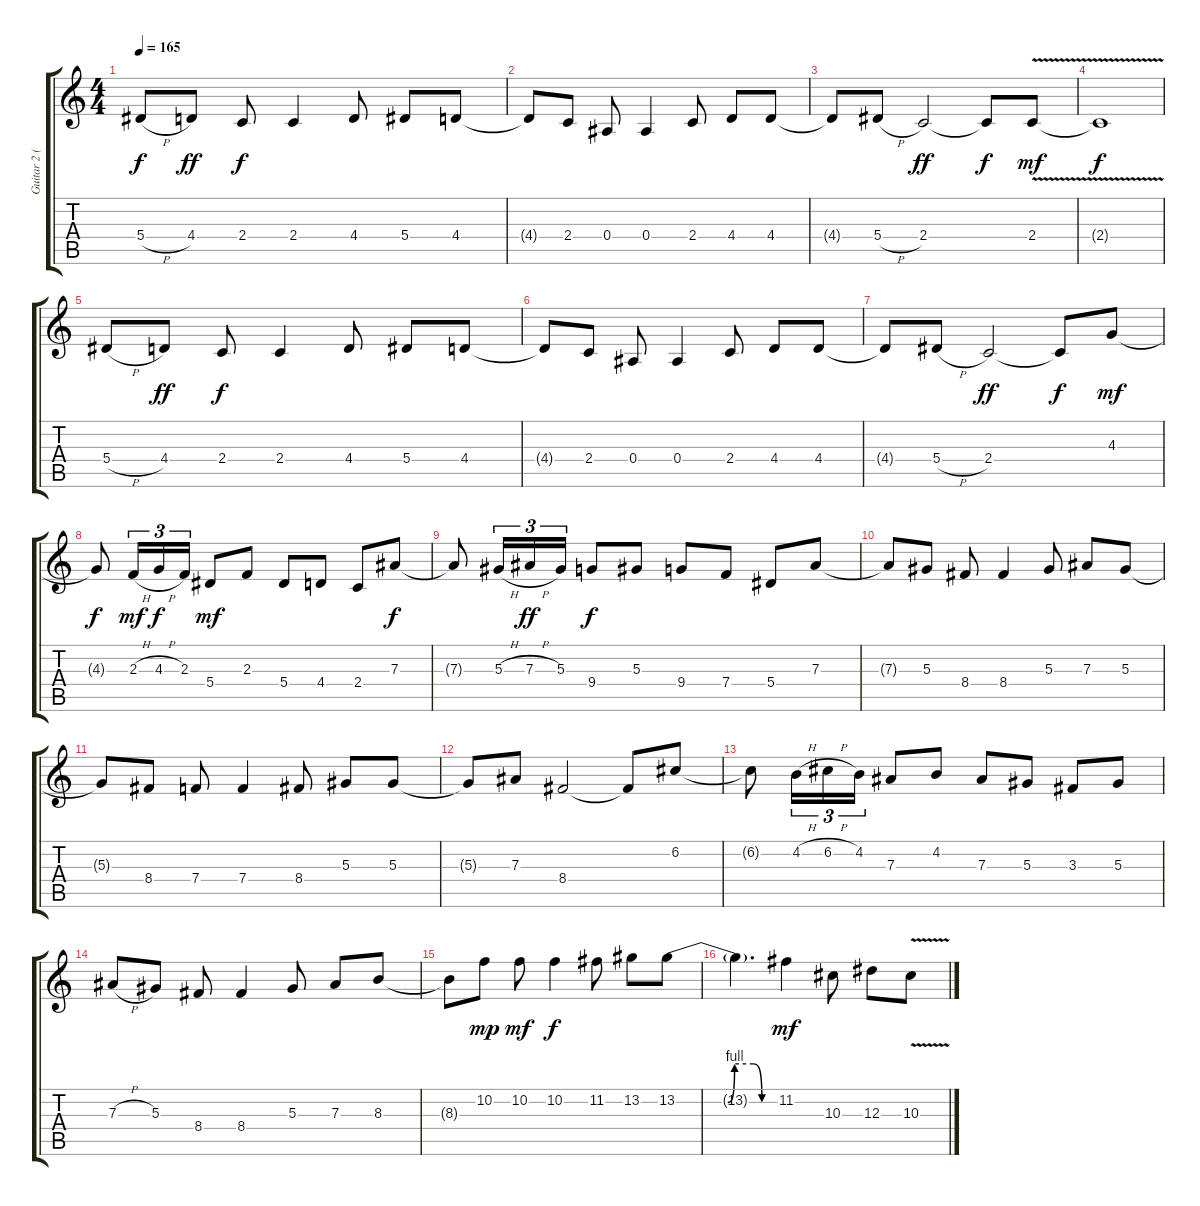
\track ("Guitar 2 (Lead)" "Guitar 2 (") {instrument distortionguitar}
\staff {score tabs}
\tuning (C4 G3 Eb3 Bb2 F2 C2) {hide}
\ts (4 4)
\tempo 165
\clef g2
\ks c
5.4{h}.8{dy f balance 14} 4.4.8{dy ff} 2.4.8{dy f} 2.4.4 4.4.8 5.4.8 4.4.8 |
4.4{t}.8 2.4.8 0.4.8 0.4.4 2.4.8 4.4.8 4.4.8 |
4.4{t}.8 5.4{h}.8 2.4.2{dy ff} 2.4{t}.8{dy f} 2.4{v}.8{dy mf} |
2.4{t}.1{dy f} |
5.4{h}.8 4.4.8{dy ff} 2.4.8{dy f} 2.4.4 4.4.8 5.4.8 4.4.8 |
4.4{t}.8 2.4.8 0.4.8 0.4.4 2.4.8 4.4.8 4.4.8 |
4.4{t}.8 5.4{h}.8 2.4.2{dy ff} 2.4{t}.8{dy f} 4.3.8{dy mf balance 2} |
4.3{t}.8{dy f} 2.3{h}.16{tu (3 2) dy mf} 4.3{h}.16{tu (3 2) dy f} 2.3.16{tu (3 2)} 5.4.8{dy mf} 2.3.8 5.4.8 4.4.8 2.4.8 7.3.8{dy f} |
7.3{t}.8 5.3{h}.16{tu (3 2)} 7.3{h}.16{tu (3 2) dy ff} 5.3.16{tu (3 2)} 9.4.8{dy f} 5.3.8 9.4.8 7.4.8 5.4.8 7.3.8 |
7.3{t}.8 5.3.8 8.4.8 8.4.4 5.3.8 7.3.8 5.3.8 |
5.3{t}.8 8.4.8 7.4.8 7.4.4 8.4.8 5.3.8 5.3.8 |
5.3{t}.8 7.3.8 8.4.2 8.4{t}.8 6.2.8 |
6.2{t}.8 4.2{h}.16{tu (3 2)} 6.2{h}.16{tu (3 2)} 4.2.16{tu (3 2)} 7.3.8 4.2.8 7.3.8 5.3.8 3.3.8 5.3.8 |
7.3{h}.8 5.3.8 8.4.8 8.4.4 5.3.8 7.3.8 8.3.8 |
8.3{t}.8 10.2.8{dy mp} 10.2.8{dy mf} 10.2.4{dy f} 11.2.8 13.2.8 13.2{be (custom 0 0 30 0 34 4 45 4 50 0 60 0)}.8 |
13.2{t}.4{d} 11.2.4{dy mf} 10.3.8 12.3.8 10.3{v}.8
